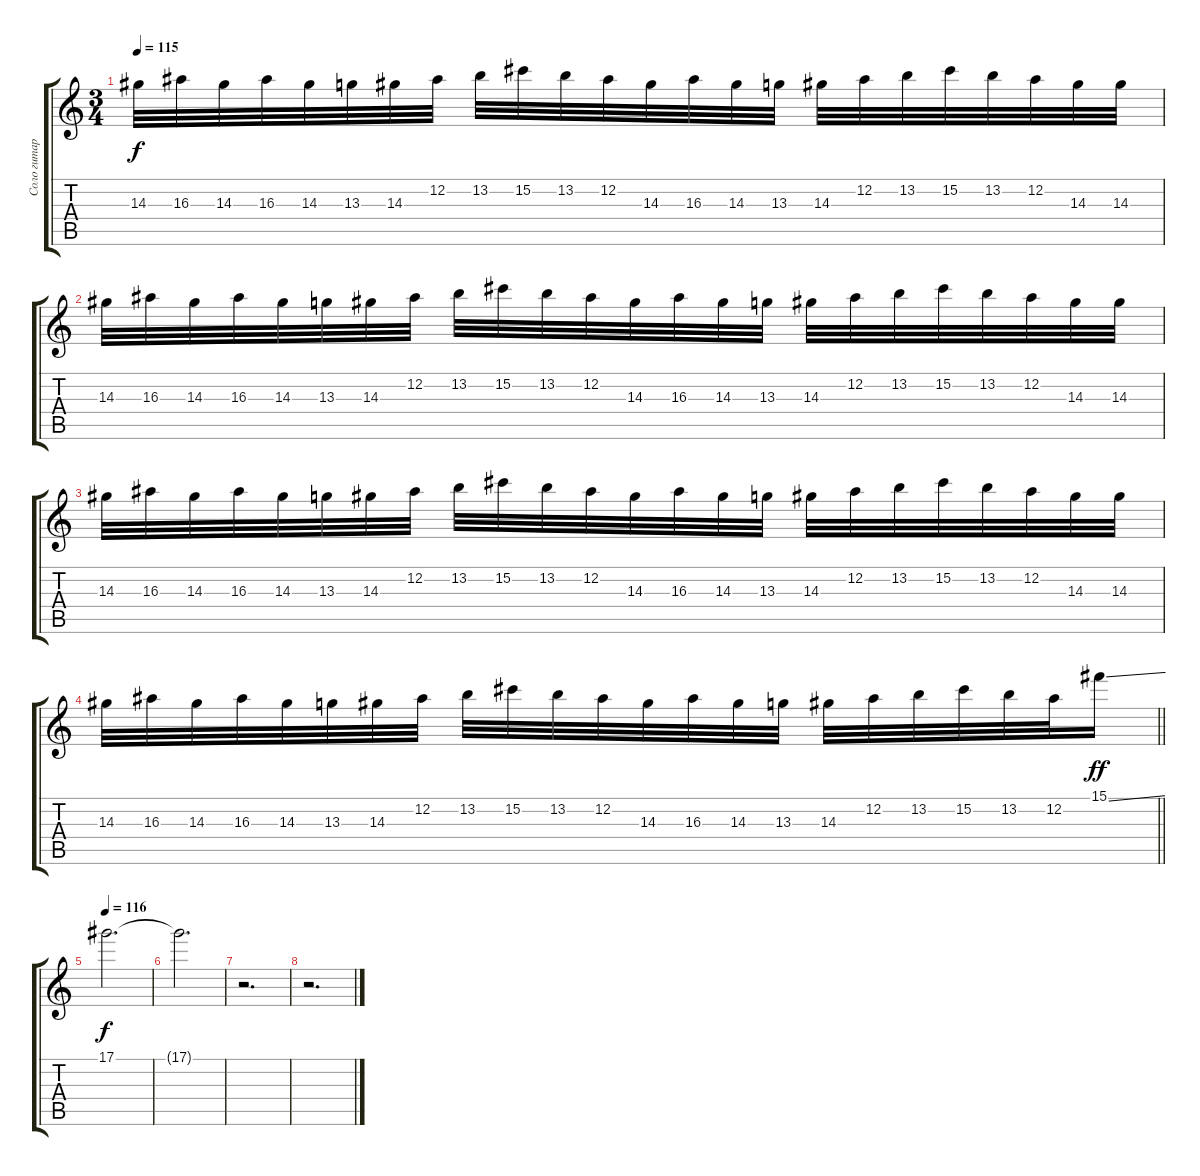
\track ("Соло гитара" "Соло гитар") {instrument electricguitarclean}
\staff {score tabs}
\tuning (Eb4 Bb3 Gb3 Db3 Ab2 Eb2) {hide}
\ts (3 4)
\tempo 115
\clef g2
\ks c
14.3.32{dy f} 16.3.32 14.3.32 16.3.32 14.3.32 13.3.32 14.3.32 12.2.32 13.2.32 15.2.32 13.2.32 12.2.32 14.3.32 16.3.32 14.3.32 13.3.32 14.3.32 12.2.32 13.2.32 15.2.32 13.2.32 12.2.32 14.3.32 14.3.32 |
14.3.32 16.3.32 14.3.32 16.3.32 14.3.32 13.3.32 14.3.32 12.2.32 13.2.32 15.2.32 13.2.32 12.2.32 14.3.32 16.3.32 14.3.32 13.3.32 14.3.32 12.2.32 13.2.32 15.2.32 13.2.32 12.2.32 14.3.32 14.3.32 |
14.3.32 16.3.32 14.3.32 16.3.32 14.3.32 13.3.32 14.3.32 12.2.32 13.2.32 15.2.32 13.2.32 12.2.32 14.3.32 16.3.32 14.3.32 13.3.32 14.3.32 12.2.32 13.2.32 15.2.32 13.2.32 12.2.32 14.3.32 14.3.32 |
\barLineRight lightlight
14.3.32 16.3.32 14.3.32 16.3.32 14.3.32 13.3.32 14.3.32 12.2.32 13.2.32 15.2.32 13.2.32 12.2.32 14.3.32 16.3.32 14.3.32 13.3.32 14.3.32 12.2.32 13.2.32 15.2.32 13.2.32 12.2.32 15.1{ss}.16{dy ff} |
\tempo 116
17.1.2{d dy f volume 8 instrument overdrivenguitar} |
17.1{t}.2{d} |
r.2{d} |
r.2{d}
